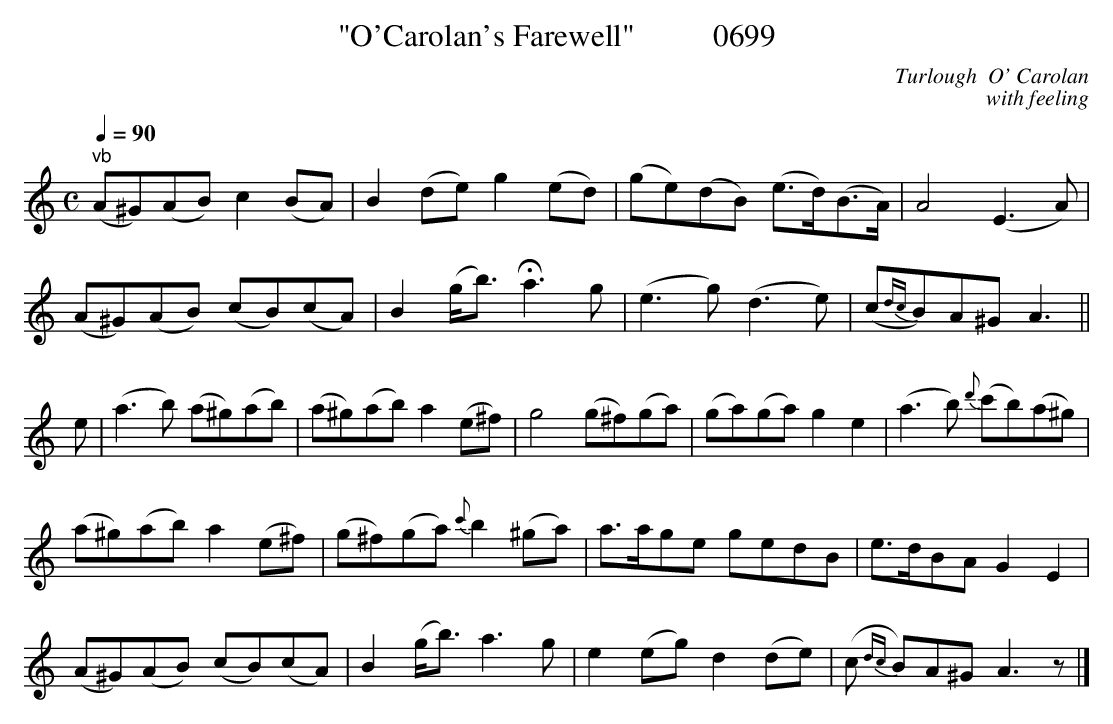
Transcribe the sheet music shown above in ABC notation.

X:1
T:"O'Carolan's Farewell"          0699
C:Turlough  O' Carolan
C:with feeling
Q:1/4=90
M:C
L:1/8
K:C
"^vb"(A^G)(AB) c2(BA)|B2(de) g2(ed)|(ge)(dB) (e3/2d/2)(B3/2A/2)|A4(E3A)|
(A^G)(AB) (cB)(cA)|B2(g/2b3/2) Ha3g|(e3g) (d3e)|(c{dc}B)A^G A3||
e|(a3b) (a^g)(ab)|(a^g)(ab) a2(e^f)|g4(g^f)(ga)|(ga)(ga) g2e2|(a3b) {d'}(c'b)(a^g)|
(a^g)(ab) a2(e^f)|(g^f)(ga) {c'}b2(^ga)|a3/2a/2ge gedB|e3/2d/2BA G2E2|
(A^G)(AB) (cB)(cA)|B2(g/2b3/2) a3g|e2(eg) d2(de)|(c {dc}B)A^G A3z|]
